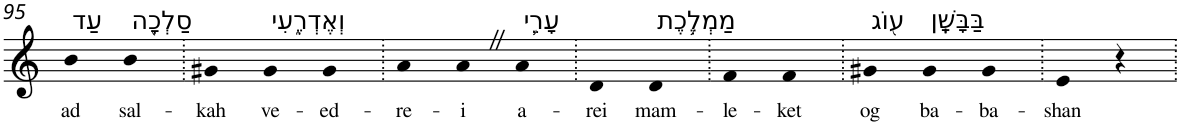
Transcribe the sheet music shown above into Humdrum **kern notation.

**kern	**text
*part1	*part1
*staff1	*staff1
*I"Piano	*
*I'Pno	*
!!LO:PB:g=z
*clefG2	*
*k[]	*
=95	=95
!LO:TX:a:t=עַד	!
!	!LO:LY:b
4b	ad
!LO:TX:a:t=סַלְכָ֖ה	!
!	!LO:LY:b
4b	sal-
=96.	=96.
!	!LO:LY:b
4g#X	-kah
!LO:TX:a:t=וְאֶדְרֶ֑עִי	!
!	!LO:LY:b
4g#	ve-
!	!LO:LY:b
4g#	-ed-
=97.	=97.
!	!LO:LY:b
4a	-re-
!	!LO:LY:b
4aZ	-i
!LO:TX:a:t=עָרֵ֛י	!
!	!LO:LY:b
4a	a-
=98.	=98.
!	!LO:LY:b
4d	-rei
!LO:TX:a:t=מַמְלֶ֥כֶת	!
!	!LO:LY:b
4d	mam-
=99.	=99.
!	!LO:LY:b
4f	-le-
!	!LO:LY:b
4f	-ket
=100.	=100.
!LO:TX:a:t=ע֖וֹג	!
!	!LO:LY:b
4g#X	og
!LO:TX:a:t=בַּבָּשָֽׁן	!
!	!LO:LY:b
4g#	ba-
!	!LO:LY:b
4g#	-ba-
=101.	=101.
!	!LO:LY:b
4e	-shan
4r	.
=.	=.
*-	*-
